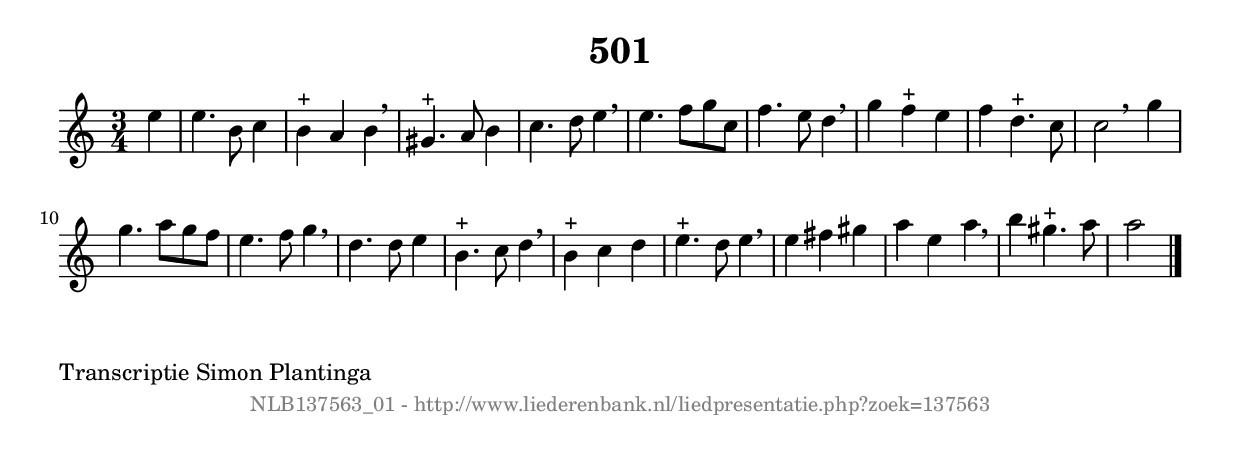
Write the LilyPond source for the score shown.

%
% produced by wce2krn 1.64 (7 June 2014)
%
\version"2.16"
#(append! paper-alist '(("long" . (cons (* 210 mm) (* 2000 mm)))))
#(set-default-paper-size "long")
sb = {\breathe}
mBreak = {\breathe }
bBreak = {\breathe }
x = {\once\override NoteHead #'style = #'cross }
gl=\glissando
itime={\override Staff.TimeSignature #'stencil = ##f }
ficta = {\once\set suggestAccidentals = ##t}
fine = {\once\override Score.RehearsalMark #'self-alignment-X = #1 \mark \markup {\italic{Fine}}}
dc = {\once\override Score.RehearsalMark #'self-alignment-X = #1 \mark \markup {\italic{D.C.}}}
dcf = {\once\override Score.RehearsalMark #'self-alignment-X = #1 \mark \markup {\italic{D.C. al Fine}}}
dcc = {\once\override Score.RehearsalMark #'self-alignment-X = #1 \mark \markup {\italic{D.C. al Coda}}}
ds = {\once\override Score.RehearsalMark #'self-alignment-X = #1 \mark \markup {\italic{D.S.}}}
dsf = {\once\override Score.RehearsalMark #'self-alignment-X = #1 \mark \markup {\italic{D.S. al Fine}}}
dsc = {\once\override Score.RehearsalMark #'self-alignment-X = #1 \mark \markup {\italic{D.S. al Coda}}}
pv = {\set Score.repeatCommands = #'((volta "1"))}
sv = {\set Score.repeatCommands = #'((volta "2"))}
tv = {\set Score.repeatCommands = #'((volta "3"))}
qv = {\set Score.repeatCommands = #'((volta "4"))}
xv = {\set Score.repeatCommands = #'((volta #f))}
\header{ tagline = ""
title = "501"
}
\score {{
\key a \minor
\relative g'
{
\set melismaBusyProperties = #'()
\partial 32*8
\time 3/4
\tempo 4=120
\override Score.MetronomeMark #'transparent = ##t
\override Score.RehearsalMark #'break-visibility = #(vector #t #t #f)
e'4 | e4. b8 c4 | b4^"+" a4 b4 \sb | gis4.^"+" a8 b4 | c4. d8 e4 | \mBreak \bar "|"
e4. f8 g8 c,8 | f4. e8 d4 \sb | g4 f4^"+" e4 | f4 d4.^"+" c8 | c2 \bar ":|:" \bBreak
g'4 | g4. a8 g8 f8 | e4. f8 g4 \sb | d4. d8 e4 | b4.^"+" c8 d4 | \mBreak \bar "|"
b4^"+" c4 d4 | e4.^"+" d8 e4 \sb | e4 fis4 gis4 | a4 e4 a4 \sb | b4 gis4.^"+" a8 | a2 \bar "|."
 }}
 \midi { }
 \layout {
            indent = 0.0\cm
}
}
\markup { \wordwrap-string #" 
Transcriptie Simon Plantinga
"}
\markup { \vspace #0 } \markup { \with-color #grey \fill-line { \center-column { \smaller "NLB137563_01 - http://www.liederenbank.nl/liedpresentatie.php?zoek=137563" } } }
